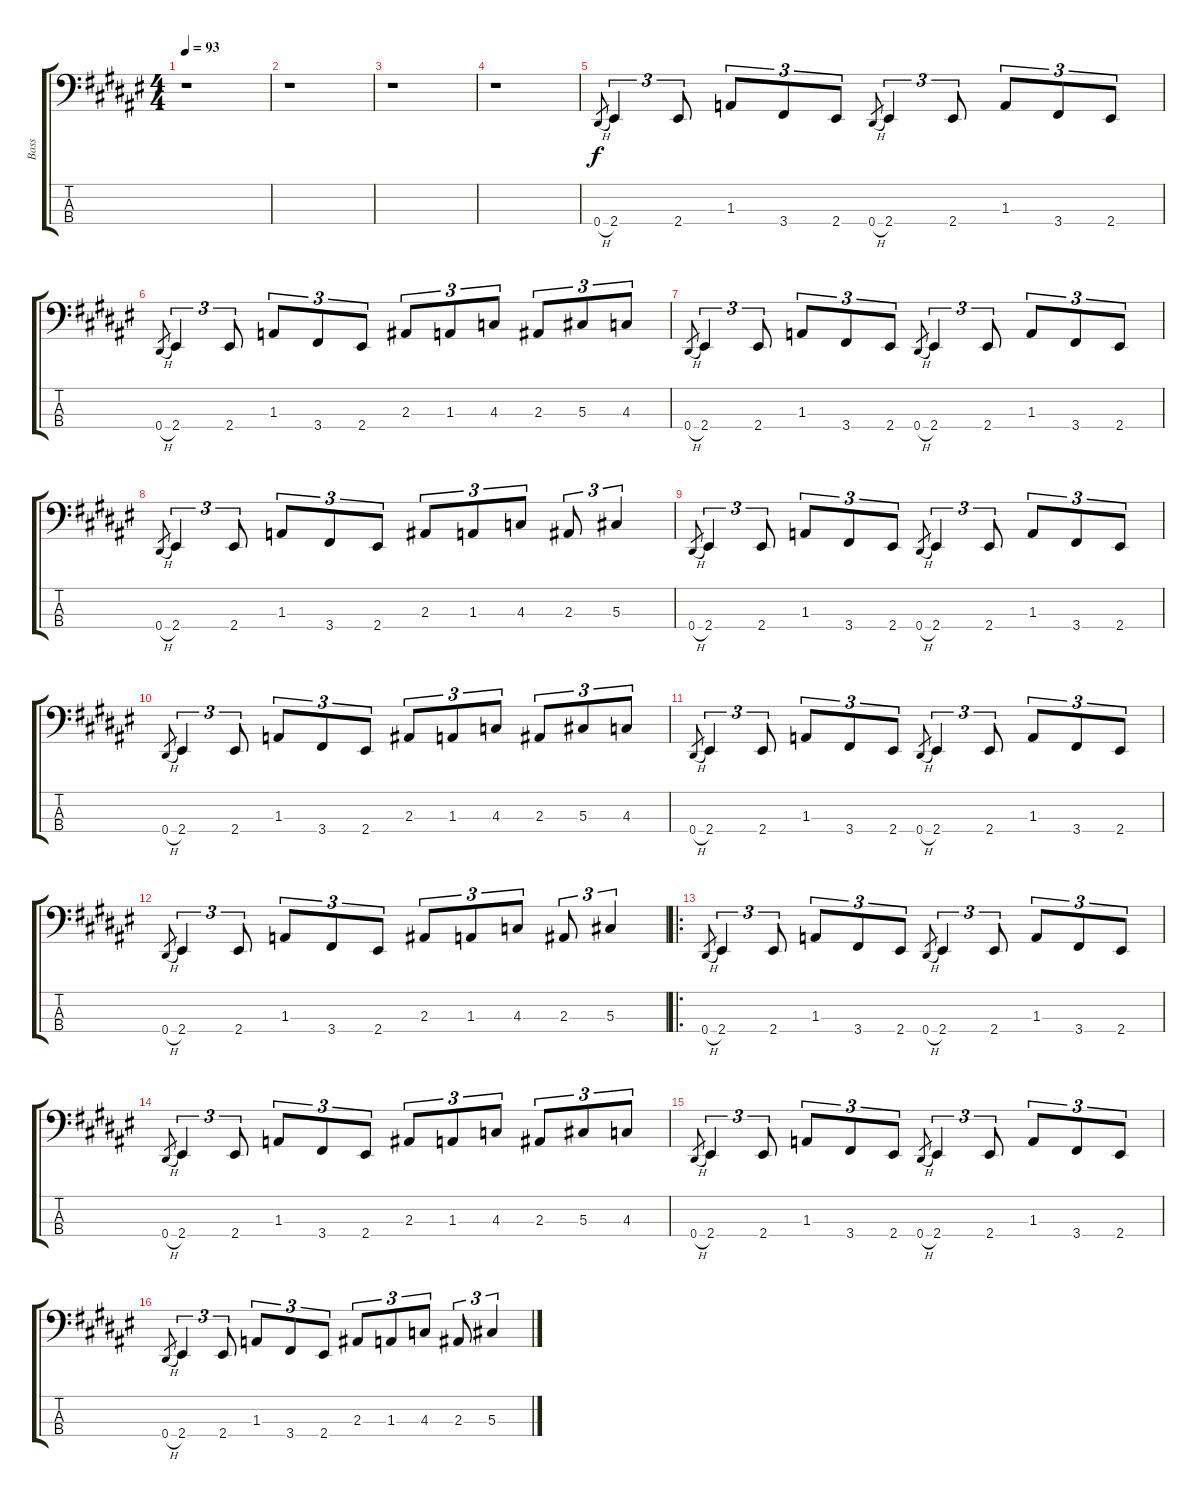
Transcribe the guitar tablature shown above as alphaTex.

\track ("Bass" "Bass") {instrument electricbasspick}
\staff {score tabs}
\tuning (Gb2 Db2 Ab1 Eb1) {hide}
\ts (4 4)
\tempo 93
\clef f4
\ks f#
r.1{dy f instrument electricbasspick} |
\ks d#minor
r.1 |
r.1 |
r.1 |
0.4{h}.8{gr} 2.4.4{tu (3 2)} 2.4.8{tu (3 2)} 1.3.8{tu (3 2)} 3.4.8{tu (3 2)} 2.4.8{tu (3 2)} 0.4{h}.8{gr} 2.4.4{tu (3 2)} 2.4.8{tu (3 2)} 1.3.8{tu (3 2)} 3.4.8{tu (3 2)} 2.4.8{tu (3 2)} |
0.4{h}.8{gr} 2.4.4{tu (3 2)} 2.4.8{tu (3 2)} 1.3.8{tu (3 2)} 3.4.8{tu (3 2)} 2.4.8{tu (3 2)} 2.3.8{tu (3 2)} 1.3.8{tu (3 2)} 4.3.8{tu (3 2)} 2.3.8{tu (3 2)} 5.3.8{tu (3 2)} 4.3.8{tu (3 2)} |
0.4{h}.8{gr} 2.4.4{tu (3 2)} 2.4.8{tu (3 2)} 1.3.8{tu (3 2)} 3.4.8{tu (3 2)} 2.4.8{tu (3 2)} 0.4{h}.8{gr} 2.4.4{tu (3 2)} 2.4.8{tu (3 2)} 1.3.8{tu (3 2)} 3.4.8{tu (3 2)} 2.4.8{tu (3 2)} |
0.4{h}.8{gr} 2.4.4{tu (3 2)} 2.4.8{tu (3 2)} 1.3.8{tu (3 2)} 3.4.8{tu (3 2)} 2.4.8{tu (3 2)} 2.3.8{tu (3 2)} 1.3.8{tu (3 2)} 4.3.8{tu (3 2)} 2.3.8{tu (3 2)} 5.3.4{tu (3 2)} |
0.4{h}.8{gr} 2.4.4{tu (3 2)} 2.4.8{tu (3 2)} 1.3.8{tu (3 2)} 3.4.8{tu (3 2)} 2.4.8{tu (3 2)} 0.4{h}.8{gr} 2.4.4{tu (3 2)} 2.4.8{tu (3 2)} 1.3.8{tu (3 2)} 3.4.8{tu (3 2)} 2.4.8{tu (3 2)} |
0.4{h}.8{gr} 2.4.4{tu (3 2)} 2.4.8{tu (3 2)} 1.3.8{tu (3 2)} 3.4.8{tu (3 2)} 2.4.8{tu (3 2)} 2.3.8{tu (3 2)} 1.3.8{tu (3 2)} 4.3.8{tu (3 2)} 2.3.8{tu (3 2)} 5.3.8{tu (3 2)} 4.3.8{tu (3 2)} |
0.4{h}.8{gr} 2.4.4{tu (3 2)} 2.4.8{tu (3 2)} 1.3.8{tu (3 2)} 3.4.8{tu (3 2)} 2.4.8{tu (3 2)} 0.4{h}.8{gr} 2.4.4{tu (3 2)} 2.4.8{tu (3 2)} 1.3.8{tu (3 2)} 3.4.8{tu (3 2)} 2.4.8{tu (3 2)} |
0.4{h}.8{gr} 2.4.4{tu (3 2)} 2.4.8{tu (3 2)} 1.3.8{tu (3 2)} 3.4.8{tu (3 2)} 2.4.8{tu (3 2)} 2.3.8{tu (3 2)} 1.3.8{tu (3 2)} 4.3.8{tu (3 2)} 2.3.8{tu (3 2)} 5.3.4{tu (3 2)} |
\ro
0.4{h}.8{gr} 2.4.4{tu (3 2)} 2.4.8{tu (3 2)} 1.3.8{tu (3 2)} 3.4.8{tu (3 2)} 2.4.8{tu (3 2)} 0.4{h}.8{gr} 2.4.4{tu (3 2)} 2.4.8{tu (3 2)} 1.3.8{tu (3 2)} 3.4.8{tu (3 2)} 2.4.8{tu (3 2)} |
0.4{h}.8{gr} 2.4.4{tu (3 2)} 2.4.8{tu (3 2)} 1.3.8{tu (3 2)} 3.4.8{tu (3 2)} 2.4.8{tu (3 2)} 2.3.8{tu (3 2)} 1.3.8{tu (3 2)} 4.3.8{tu (3 2)} 2.3.8{tu (3 2)} 5.3.8{tu (3 2)} 4.3.8{tu (3 2)} |
0.4{h}.8{gr} 2.4.4{tu (3 2)} 2.4.8{tu (3 2)} 1.3.8{tu (3 2)} 3.4.8{tu (3 2)} 2.4.8{tu (3 2)} 0.4{h}.8{gr} 2.4.4{tu (3 2)} 2.4.8{tu (3 2)} 1.3.8{tu (3 2)} 3.4.8{tu (3 2)} 2.4.8{tu (3 2)} |
0.4{h}.8{gr} 2.4.4{tu (3 2)} 2.4.8{tu (3 2)} 1.3.8{tu (3 2)} 3.4.8{tu (3 2)} 2.4.8{tu (3 2)} 2.3.8{tu (3 2)} 1.3.8{tu (3 2)} 4.3.8{tu (3 2)} 2.3.8{tu (3 2)} 5.3.4{tu (3 2)}
